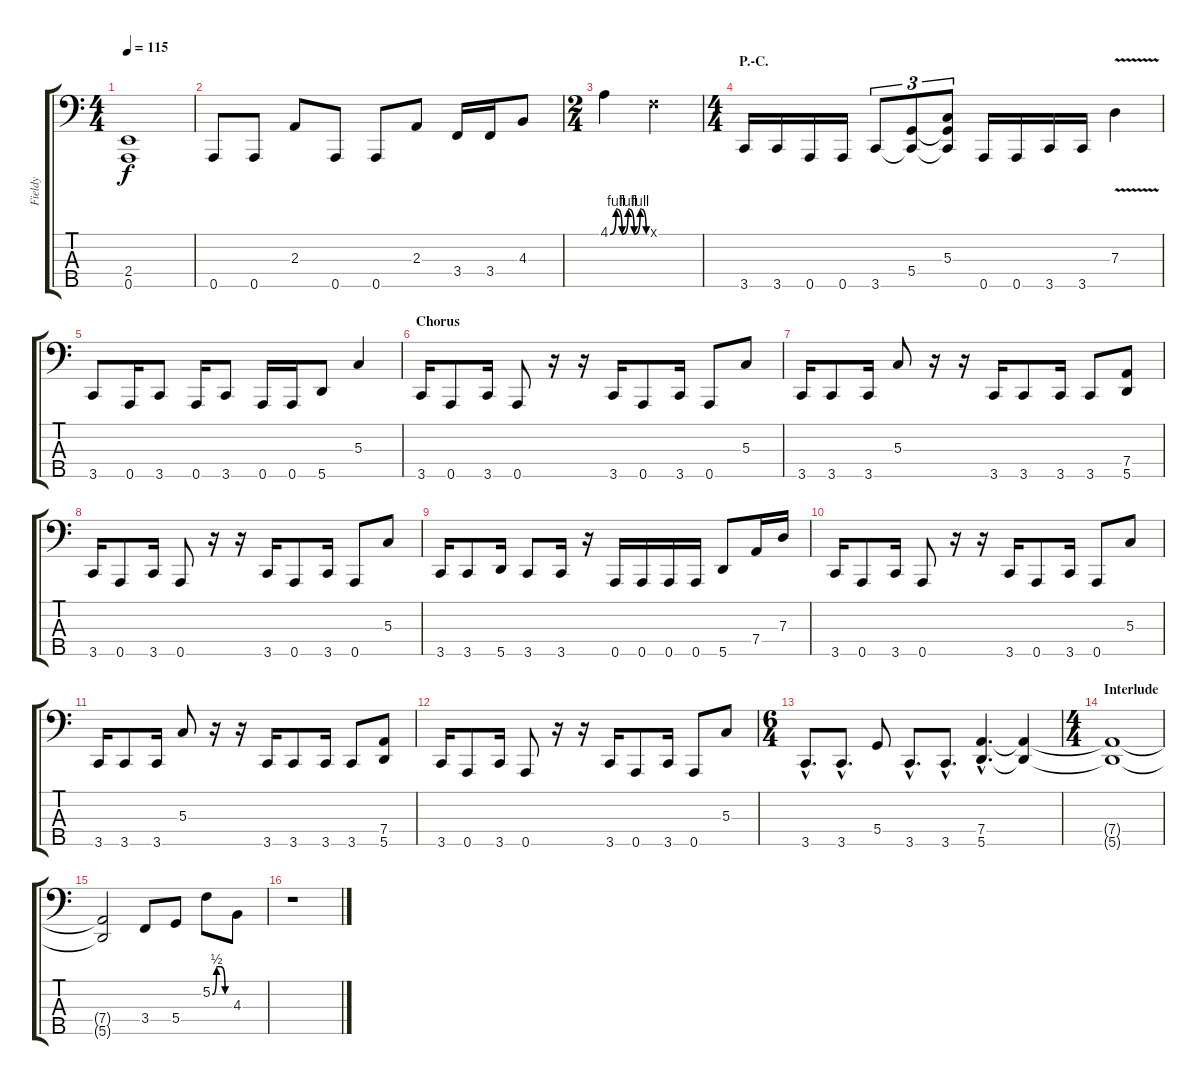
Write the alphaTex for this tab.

\track ("Fieldy" "Fieldy") {instrument slapbass1}
\staff {score tabs}
\tuning (F2 C2 G1 D1 A0) {hide}
\ts (4 4)
\tempo 115
\clef f4
\ks c
(2.4{t} 0.5{t}).1{dy f} |
0.5.8 0.5.8 2.3.8 0.5.8 0.5.8 2.3.8 3.4.16 3.4.16 4.3.8 |
\ts (2 4)
4.1{be (custom 0 0 10 4 20 0 30 4 40 0 50 4 60 0)}.4 0.1{x}.4 |
\ts (4 4)
\section ("" "P.-C.")
3.5.16 3.5.16 0.5.16 0.5.16 3.5.8{tu (3 2)} (5.4 3.5{t}).8{tu (3 2)} (5.3 5.4{t} 3.5{t}).8{tu (3 2)} 0.5.16 0.5.16 3.5.16 3.5.16 7.3{v}.4 |
3.5.8 0.5.16 3.5.8 0.5.16 3.5.8 0.5.16 0.5.16 5.5.8 5.3.4 |
\section ("" "Chorus")
3.5.16 0.5.8 3.5.16 0.5.8 r.16 r.16 3.5.16 0.5.8 3.5.16 0.5.8 5.3.8 |
3.5.16 3.5.8 3.5.16 5.3.8 r.16 r.16 3.5.16 3.5.8 3.5.16 3.5.8 (7.4 5.5).8 |
3.5.16 0.5.8 3.5.16 0.5.8 r.16 r.16 3.5.16 0.5.8 3.5.16 0.5.8 5.3.8 |
3.5.16 3.5.8 5.5.16 3.5.8 3.5.16 r.16 0.5.16 0.5.16 0.5.16 0.5.16 5.5.8 7.4.16 7.3.16 |
3.5.16 0.5.8 3.5.16 0.5.8 r.16 r.16 3.5.16 0.5.8 3.5.16 0.5.8 5.3.8 |
3.5.16 3.5.8 3.5.16 5.3.8 r.16 r.16 3.5.16 3.5.8 3.5.16 3.5.8 (7.4 5.5).8 |
3.5.16 0.5.8 3.5.16 0.5.8 r.16 r.16 3.5.16 0.5.8 3.5.16 0.5.8 5.3.8 |
\ts (6 4)
3.5{hac}.8{d} 3.5{hac}.8{d} 5.4.8 3.5{hac}.8{d} 3.5{hac}.8{d} (7.4{hac} 5.5{hac}).4{d} (7.4{t} 5.5{t}).4 |
\ts (4 4)
\section ("" "Interlude")
(7.4{t} 5.5{t}).1 |
(7.4{t} 5.5{t}).2{instrument electricbassfinger} 3.4.8 5.4.8 5.2{be (custom 0 0 15 2 30 2 45 0 60 0)}.8 4.3.8 |
r.1
